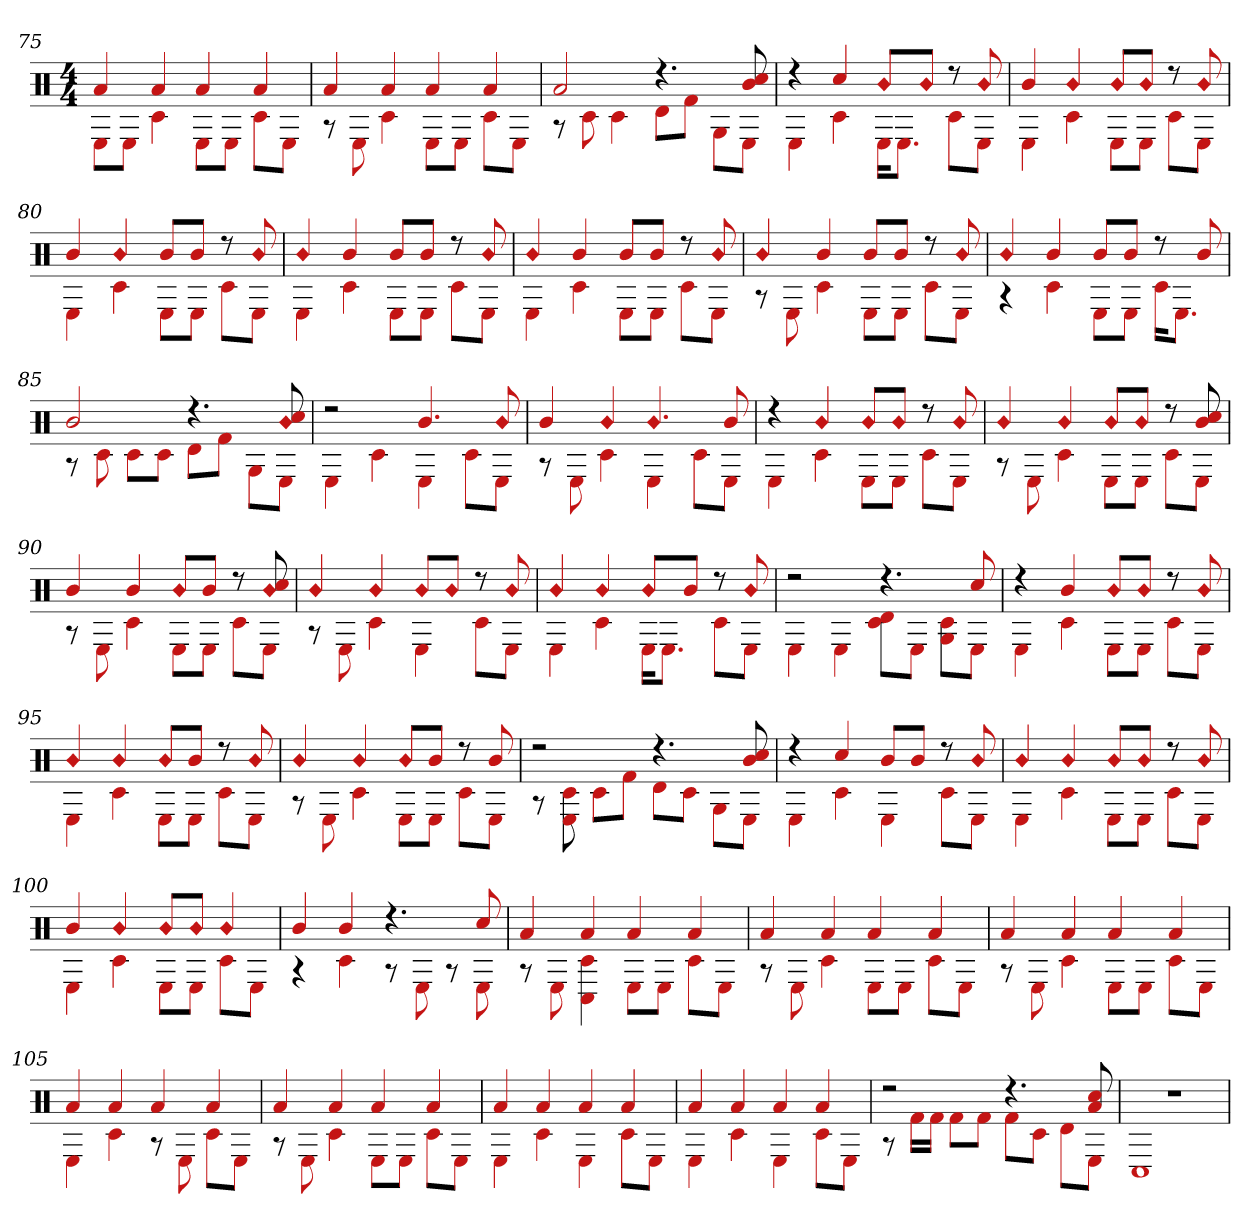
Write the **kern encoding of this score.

**kern
*part1
*staff1
*clefX
*k[]
*M4/4
=75
*^
4a	8EL
.	8EJ
4a	4c#
4a	8EL
.	8EJ
4a	8c#L
.	8EJ
=76	=76
4a	8r
.	8E
4a	4c#
4a	8EL
.	8EJ
4a	8c#L
.	8EJ
=77	=77
2a	8r
.	8c#
.	4c#
4.r	8dL
.	8f#J
.	8GL
8cc# 8b	8EJ
=78	=78
4r	4E
4cc#	4c#
!LO:N:head=diamond	!
8bL	16EKL
.	8.EJ
!LO:N:head=diamond	!
8bJ	.
8r	8c#L
!LO:N:head=diamond	!
8b	8EJ
=79	=79
4b	4E
!LO:N:head=diamond	!
4b	4c#
!LO:N:head=diamond	!
8bL	8EL
!LO:N:head=diamond	!
8bJ	8EJ
8r	8c#L
!LO:N:head=diamond	!
8b	8EJ
=80	=80
4b	4E
!LO:N:head=diamond	!
4b	4c#
8bL	8EL
8bJ	8EJ
8r	8c#L
!LO:N:head=diamond	!
8b	8EJ
=81	=81
!LO:N:head=diamond	!
4b	4E
4b	4c#
8bL	8EL
8bJ	8EJ
8r	8c#L
!LO:N:head=diamond	!
8b	8EJ
=82	=82
!LO:N:head=diamond	!
4b	4E
4b	4c#
8bL	8EL
8bJ	8EJ
8r	8c#L
!LO:N:head=diamond	!
8b	8EJ
=83	=83
!LO:N:head=diamond	!
4b	8r
.	8E
4b	4c#
8bL	8EL
8bJ	8EJ
8r	8c#L
!LO:N:head=diamond	!
8b	8EJ
=84	=84
!LO:N:head=diamond	!
4b	4r
4b	4c#
8bL	8EL
8bJ	8EJ
8r	16c#KL
.	8.EJ
8b	.
=85	=85
2b	8r
.	8c#
.	8c#L
.	8c#J
4.r	8dL
.	8f#J
.	8GL
!LO:N:n=2:head=diamond	!
8cc# 8b	8EJ
=86	=86
2r	4E
.	4c#
4.b	4E
.	8c#L
!LO:N:head=diamond	!
8b	8EJ
=87	=87
4b	8r
.	8E
!LO:N:head=diamond	!
4b	4c#
!LO:N:head=diamond	!
4.b	4E
.	8c#L
8b	8EJ
=88	=88
4r	4E
!LO:N:head=diamond	!
4b	4c#
!LO:N:head=diamond	!
8bL	8EL
!LO:N:head=diamond	!
8bJ	8EJ
8r	8c#L
!LO:N:head=diamond	!
8b	8EJ
=89	=89
!LO:N:head=diamond	!
4b	8r
.	8E
!LO:N:head=diamond	!
4b	4c#
!LO:N:head=diamond	!
8bL	8EL
!LO:N:head=diamond	!
8bJ	8EJ
8r	8c#L
8cc# 8b	8EJ
=90	=90
4b	8r
.	8E
4b	4c#
!LO:N:head=diamond	!
8bL	8EL
8bJ	8EJ
8r	8c#L
!LO:N:n=2:head=diamond	!
8cc# 8b	8EJ
=91	=91
!LO:N:head=diamond	!
4b	8r
.	8E
!LO:N:head=diamond	!
4b	4c#
!LO:N:head=diamond	!
8bL	4E
!LO:N:head=diamond	!
8bJ	.
8r	8c#L
!LO:N:head=diamond	!
8b	8EJ
=92	=92
!LO:N:head=diamond	!
4b	4E
!LO:N:head=diamond	!
4b	4c#
!LO:N:head=diamond	!
8bL	16EKL
.	8.EJ
8bJ	.
8r	8c#L
!LO:N:head=diamond	!
8b	8EJ
=93	=93
2r	4E
.	4E
4.r	8d 8c#L
.	8EJ
.	8G 8c#L
8cc#	8EJ
=94	=94
4r	4E
4b	4c#
!LO:N:head=diamond	!
8bL	8EL
!LO:N:head=diamond	!
8bJ	8EJ
8r	8c#L
!LO:N:head=diamond	!
8b	8EJ
=95	=95
!LO:N:head=diamond	!
4b	4E
!LO:N:head=diamond	!
4b	4c#
!LO:N:head=diamond	!
8bL	8EL
8bJ	8EJ
8r	8c#L
!LO:N:head=diamond	!
8b	8EJ
=96	=96
!LO:N:head=diamond	!
4b	8r
.	8E
!LO:N:head=diamond	!
4b	4c#
!LO:N:head=diamond	!
8bL	8EL
8bJ	8EJ
8r	8c#L
8b	8EJ
=97	=97
2r	8r
.	8c# 8E
.	8c#L
.	8f#J
4.r	8dL
.	8c#J
.	8GL
8cc# 8b	8EJ
=98	=98
4r	4E
4cc#	4c#
8bL	4E
8bJ	.
8r	8c#L
!LO:N:head=diamond	!
8b	8EJ
=99	=99
!LO:N:head=diamond	!
4b	4E
!LO:N:head=diamond	!
4b	4c#
!LO:N:head=diamond	!
8bL	8EL
!LO:N:head=diamond	!
8bJ	8EJ
8r	8c#L
!LO:N:head=diamond	!
8b	8EJ
=100	=100
4b	4E
!LO:N:head=diamond	!
4b	4c#
!LO:N:head=diamond	!
8bL	8EL
!LO:N:head=diamond	!
8bJ	8EJ
!LO:N:head=diamond	!
4b	8c#L
.	8EJ
=101	=101
4b	4r
4b	4c#
4.r	8r
.	8E
.	8r
8cc#	8E
=102	=102
4a	8r
.	8E
4a	4c# 4C#
4a	8EL
.	8EJ
4a	8c#L
.	8EJ
=103	=103
4a	8r
.	8E
4a	4c#
4a	8EL
.	8EJ
4a	8c#L
.	8EJ
=104	=104
4a	8r
.	8E
4a	4c#
4a	8EL
.	8EJ
4a	8c#L
.	8EJ
=105	=105
4a	4E
4a	4c#
4a	8r
.	8E
4a	8c#L
.	8EJ
=106	=106
4a	8r
.	8E
4a	4c#
4a	8EL
.	8EJ
4a	8c#L
.	8EJ
=107	=107
4a	4E
4a	4c#
4a	4E
4a	8c#L
.	8EJ
=108	=108
4a	4E
4a	4c#
4a	4E
4a	8c#L
.	8EJ
=109	=109
2r	8r
.	16f#LL
.	16f#JJ
.	8f#L
.	8f#J
4.r	8f#L
.	8c#J
.	8dL
8a 8cc#	8EJ
=110	=110
1r	1C#
*v	*v
=
*-
